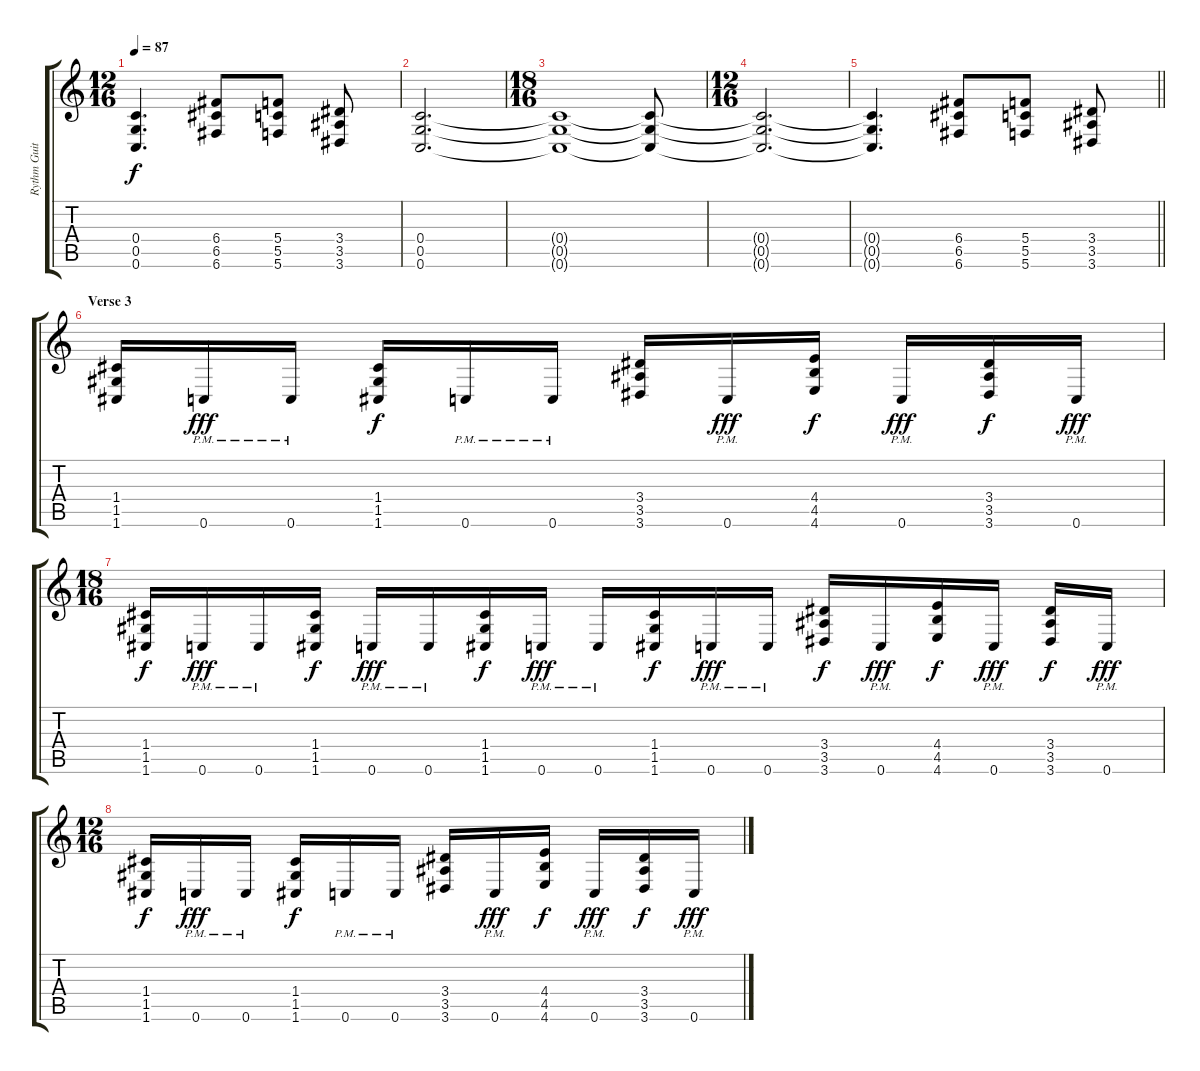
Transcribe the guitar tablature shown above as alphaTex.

\track ("Rythm Guitar 1" "Rythm Guit") {instrument distortionguitar}
\staff {score tabs}
\tuning (D4 A3 F3 C3 G2 C2) {hide}
\ts (12 16)
\tempo 87
\clef g2
\ks c
(0.4{t} 0.5{t} 0.6{t}).4{d dy f} (6.4 6.5 6.6).8 (5.4 5.5 5.6).8 (3.4 3.5 3.6).8 |
(0.4 0.5 0.6).2{d} |
\ts (18 16)
(0.4{t} 0.5{t} 0.6{t}).1 (0.4{t} 0.5{t} 0.6{t}).8 |
\ts (12 16)
(0.4{t} 0.5{t} 0.6{t}).2{d} |
\barLineRight lightlight
(0.4{t} 0.5{t} 0.6{t}).4{d} (6.4 6.5 6.6).8 (5.4 5.5 5.6).8 (3.4 3.5 3.6).8 |
\section ("" "Verse 3")
(1.4 1.5 1.6).16 0.6{pm}.16{dy fff} 0.6{pm}.16 (1.4 1.5 1.6).16{dy f} 0.6{pm}.16 0.6{pm}.16 (3.4 3.5 3.6).16 0.6{pm}.16{dy fff} (4.4 4.5 4.6).16{dy f} 0.6{pm}.16{dy fff} (3.4 3.5 3.6).16{dy f} 0.6{pm}.16{dy fff} |
\ts (18 16)
(1.4 1.5 1.6).16{dy f} 0.6{pm}.16{dy fff} 0.6{pm}.16 (1.4 1.5 1.6).16{dy f} 0.6{pm}.16{dy fff} 0.6{pm}.16 (1.4 1.5 1.6).16{dy f} 0.6{pm}.16{dy fff} 0.6{pm}.16 (1.4 1.5 1.6).16{dy f} 0.6{pm}.16{dy fff} 0.6{pm}.16 (3.4 3.5 3.6).16{dy f} 0.6{pm}.16{dy fff} (4.4 4.5 4.6).16{dy f} 0.6{pm}.16{dy fff} (3.4 3.5 3.6).16{dy f} 0.6{pm}.16{dy fff} |
\ts (12 16)
(1.4 1.5 1.6).16{dy f} 0.6{pm}.16{dy fff} 0.6{pm}.16 (1.4 1.5 1.6).16{dy f} 0.6{pm}.16 0.6{pm}.16 (3.4 3.5 3.6).16 0.6{pm}.16{dy fff} (4.4 4.5 4.6).16{dy f} 0.6{pm}.16{dy fff} (3.4 3.5 3.6).16{dy f} 0.6{pm}.16{dy fff}
